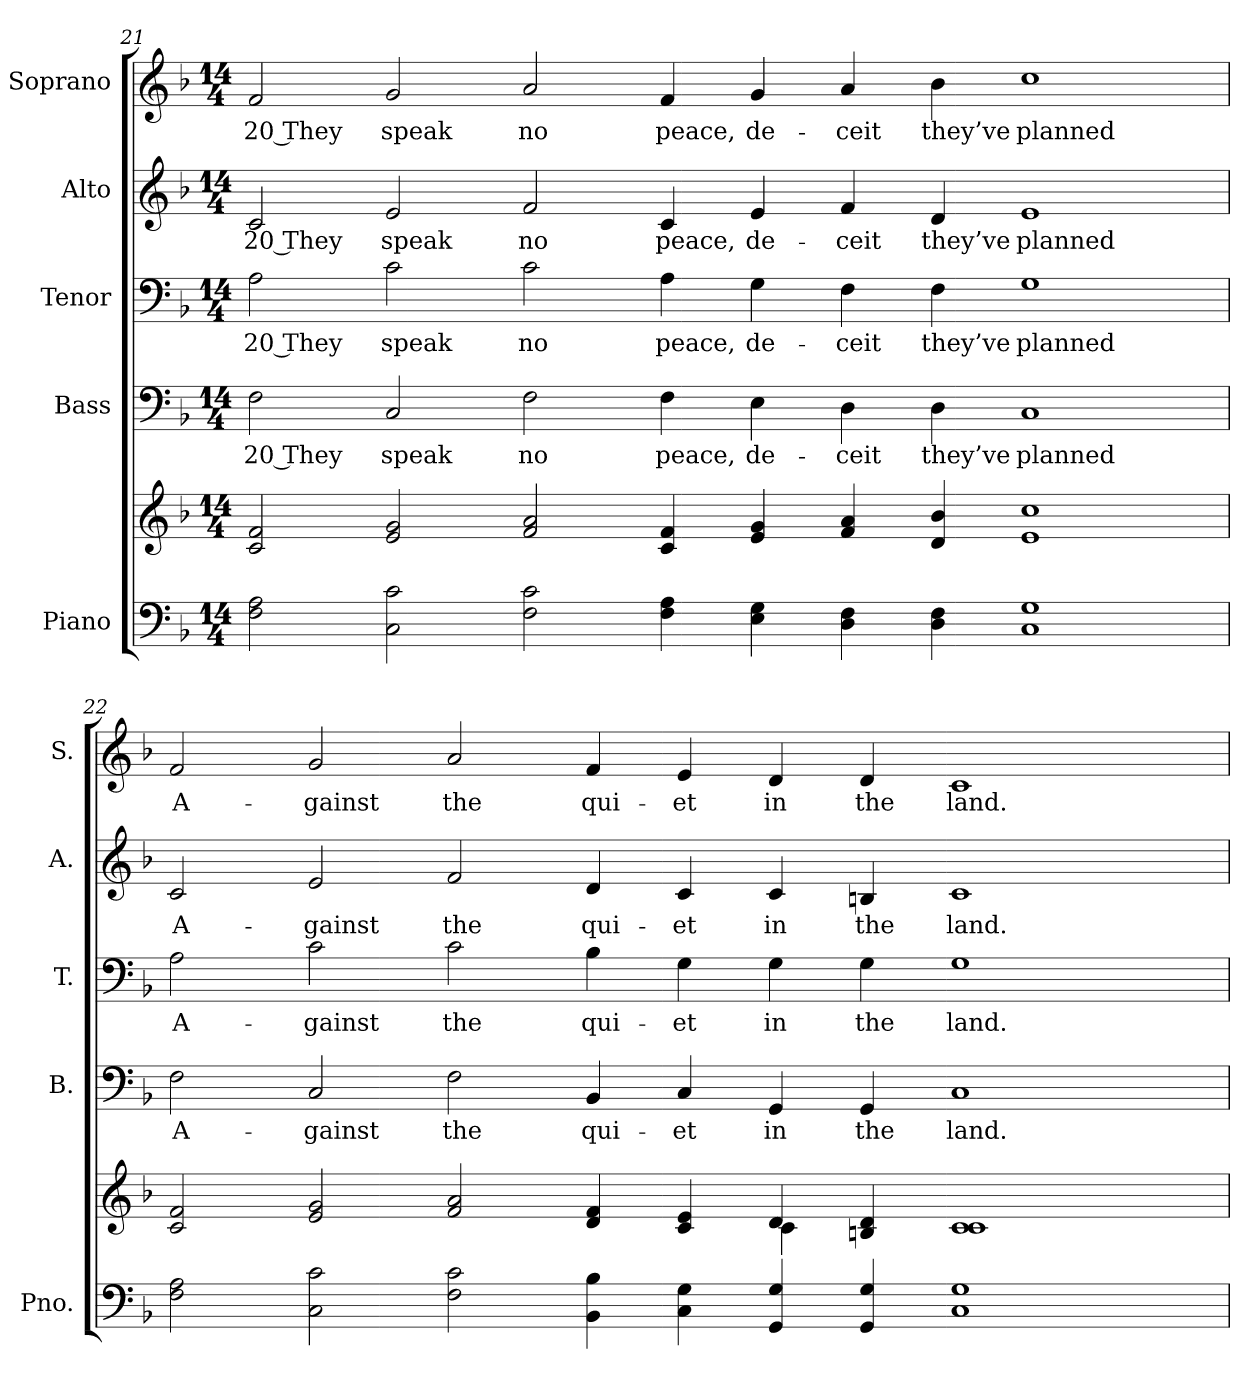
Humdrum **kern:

**kern	**kern	**kern	**text	**kern	**text	**kern	**text	**kern	**text
*part5	*part5	*part4	*part4	*part3	*part3	*part2	*part2	*part1	*part1
*staff6	*staff5	*staff4	*staff4	*staff3	*staff3	*staff2	*staff2	*staff1	*staff1
*I"Piano	*	*I"Bass	*	*I"Tenor	*	*I"Alto	*	*I"Soprano	*
*I'Pno.	*	*I'B.	*	*I'T.	*	*I'A.	*	*I'S.	*
!!LO:PB:g=z
*clefF4	*clefG2	*clefF4	*	*clefF4	*	*clefG2	*	*clefG2	*
*k[b-]	*k[b-]	*k[b-]	*	*k[b-]	*	*k[b-]	*	*k[b-]	*
*F:	*F:	*F:	*	*F:	*	*F:	*	*F:	*
*M14/4	*M14/4	*M14/4	*	*M14/4	*	*M14/4	*	*M14/4	*
=21	=21	=21	=21	=21	=21	=21	=21	=21	=21
!	!	!	!LO:LY:b:color=#000000	!	!	!	!	!	!
!	!	!	!	!	!LO:LY:b:color=#000000	!	!	!	!
!	!	!	!	!	!	!	!LO:LY:b:color=#000000	!	!
!	!	!	!	!	!	!	!	!	!LO:LY:b:color=#000000
2Fi\ 2Ai	2ci/ 2fi	2Fi\	20 They	2Ai\	20 They	2ci/	20 They	2fi/	20 They
!	!	!	!LO:LY:b:color=#000000	!	!	!	!	!	!
!	!	!	!	!	!LO:LY:b:color=#000000	!	!	!	!
!	!	!	!	!	!	!	!LO:LY:b:color=#000000	!	!
!	!	!	!	!	!	!	!	!	!LO:LY:b:color=#000000
2Ci\ 2ci	2ei/ 2gi	2Ci/	speak	2ci\	speak	2ei/	speak	2gi/	speak
!	!	!	!LO:LY:b:color=#000000	!	!	!	!	!	!
!	!	!	!	!	!LO:LY:b:color=#000000	!	!	!	!
!	!	!	!	!	!	!	!LO:LY:b:color=#000000	!	!
!	!	!	!	!	!	!	!	!	!LO:LY:b:color=#000000
2Fi\ 2ci	2fi/ 2ai	2Fi\	no	2ci\	no	2fi/	no	2ai/	no
!	!	!	!LO:LY:b:color=#000000	!	!	!	!	!	!
!	!	!	!	!	!LO:LY:b:color=#000000	!	!	!	!
!	!	!	!	!	!	!	!LO:LY:b:color=#000000	!	!
!	!	!	!	!	!	!	!	!	!LO:LY:b:color=#000000
4Fi\ 4Ai	4ci/ 4fi	4Fi\	peace,	4Ai\	peace,	4ci/	peace,	4fi/	peace,
!	!	!	!LO:LY:b:color=#000000	!	!	!	!	!	!
!	!	!	!	!	!LO:LY:b:color=#000000	!	!	!	!
!	!	!	!	!	!	!	!LO:LY:b:color=#000000	!	!
!	!	!	!	!	!	!	!	!	!LO:LY:b:color=#000000
4Ei\ 4Gi	4ei/ 4gi	4Ei\	de-	4Gi\	de-	4ei/	de-	4gi/	de-
!	!	!	!LO:LY:b:color=#000000	!	!	!	!	!	!
!	!	!	!	!	!LO:LY:b:color=#000000	!	!	!	!
!	!	!	!	!	!	!	!LO:LY:b:color=#000000	!	!
!	!	!	!	!	!	!	!	!	!LO:LY:b:color=#000000
4Di\ 4Fi	4fi/ 4ai	4Di\	-ceit	4Fi\	-ceit	4fi/	-ceit	4ai/	-ceit
!	!	!	!LO:LY:b:color=#000000	!	!	!	!	!	!
!	!	!	!	!	!LO:LY:b:color=#000000	!	!	!	!
!	!	!	!	!	!	!	!LO:LY:b:color=#000000	!	!
!	!	!	!	!	!	!	!	!	!LO:LY:b:color=#000000
4Di\ 4Fi	4di/ 4b-i	4Di\	they’ve	4Fi\	they’ve	4di/	they’ve	4b-i\	they’ve
!	!	!	!LO:LY:b:color=#000000	!	!	!	!	!	!
!	!	!	!	!	!LO:LY:b:color=#000000	!	!	!	!
!	!	!	!	!	!	!	!LO:LY:b:color=#000000	!	!
!	!	!	!	!	!	!	!	!	!LO:LY:b:color=#000000
1Ci 1Gi	1ei 1cci	1Ci	planned	1Gi	planned	1ei	planned	1cci	planned
!!LO:PB:g=z
=22	=22	=22	=22	=22	=22	=22	=22	=22	=22
*	*^	*	*	*	*	*	*	*	*
!	!	!	!	!LO:LY:b:color=#000000	!	!	!	!	!	!
!	!	!	!	!	!	!LO:LY:b:color=#000000	!	!	!	!
!	!	!	!	!	!	!	!	!LO:LY:b:color=#000000	!	!
!	!	!	!	!	!	!	!	!	!	!LO:LY:b:color=#000000
2Fi\ 2Ai	2ci/ 2fi	1ryy	2Fi\	A-	2Ai\	A-	2ci/	A-	2fi/	A-
!	!	!	!	!LO:LY:b:color=#000000	!	!	!	!	!	!
!	!	!	!	!	!	!LO:LY:b:color=#000000	!	!	!	!
!	!	!	!	!	!	!	!	!LO:LY:b:color=#000000	!	!
!	!	!	!	!	!	!	!	!	!	!LO:LY:b:color=#000000
2Ci\ 2ci	2ei/ 2gi	.	2Ci/	-gainst	2ci\	-gainst	2ei/	-gainst	2gi/	-gainst
!	!	!	!	!LO:LY:b:color=#000000	!	!	!	!	!	!
!	!	!	!	!	!	!LO:LY:b:color=#000000	!	!	!	!
!	!	!	!	!	!	!	!	!LO:LY:b:color=#000000	!	!
!	!	!	!	!	!	!	!	!	!	!LO:LY:b:color=#000000
2Fi\ 2ci	2fi/ 2ai	2ryy	2Fi\	the	2ci\	the	2fi/	the	2ai/	the
!	!	!	!	!LO:LY:b:color=#000000	!	!	!	!	!	!
!	!	!	!	!	!	!LO:LY:b:color=#000000	!	!	!	!
!	!	!	!	!	!	!	!	!LO:LY:b:color=#000000	!	!
!	!	!	!	!	!	!	!	!	!	!LO:LY:b:color=#000000
4BB-i\ 4B-i	4di/ 4fi	2ryy	4BB-i/	qui-	4B-i\	qui-	4di/	qui-	4fi/	qui-
!	!	!	!	!LO:LY:b:color=#000000	!	!	!	!	!	!
!	!	!	!	!	!	!LO:LY:b:color=#000000	!	!	!	!
!	!	!	!	!	!	!	!	!LO:LY:b:color=#000000	!	!
!	!	!	!	!	!	!	!	!	!	!LO:LY:b:color=#000000
4Ci\ 4Gi	4ci/ 4ei	.	4Ci/	-et	4Gi\	-et	4ci/	-et	4ei/	-et
!	!	!	!	!LO:LY:b:color=#000000	!	!	!	!	!	!
!	!	!	!	!	!	!LO:LY:b:color=#000000	!	!	!	!
!	!	!	!	!	!	!	!	!LO:LY:b:color=#000000	!	!
!	!	!	!	!	!	!	!	!	!	!LO:LY:b:color=#000000
4GGi/ 4Gi	4di/	4ci\	4GGi/	in	4Gi\	in	4ci/	in	4di/	in
!	!	!	!	!LO:LY:b:color=#000000	!	!	!	!	!	!
!	!	!	!	!	!	!LO:LY:b:color=#000000	!	!	!	!
!	!	!	!	!	!	!	!	!LO:LY:b:color=#000000	!	!
!	!	!	!	!	!	!	!	!	!	!LO:LY:b:color=#000000
4GGi/ 4Gi	4Bni/ 4di	4ryy	4GGi/	the	4Gi\	the	4Bni/	the	4di/	the
!	!	!	!	!LO:LY:b:color=#000000	!	!	!	!	!	!
!	!	!	!	!	!	!LO:LY:b:color=#000000	!	!	!	!
!	!	!	!	!	!	!	!	!LO:LY:b:color=#000000	!	!
!	!	!	!	!	!	!	!	!	!	!LO:LY:b:color=#000000
1Ci 1Gi	1ci 1ci	2ryy	1Ci	land.	1Gi	land.	1ci	land.	1ci	land.
.	.	2ryy	.	.	.	.	.	.	.	.
*	*v	*v	*	*	*	*	*	*	*	*
=	=	=	=	=	=	=	=	=	=
*-	*-	*-	*-	*-	*-	*-	*-	*-	*-
